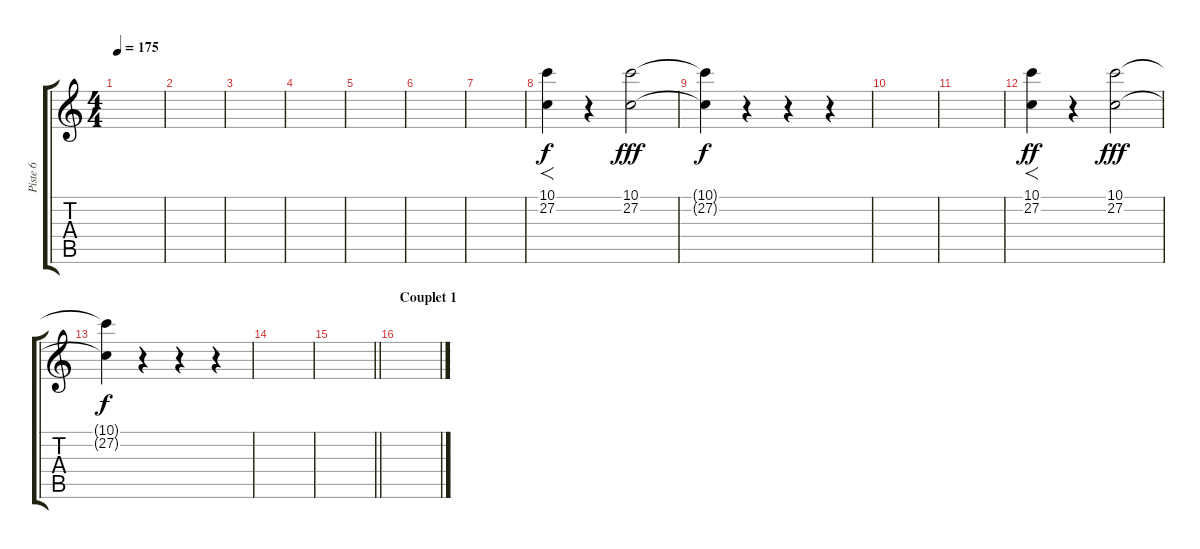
\track ("Piste 6" "Piste 6") {instrument lead2sawtooth}
\staff {score tabs}
\tuning (D4 A3 F3 C3 G2 C2) {hide}
\ts (4 4)
\tempo 175
\clef g2
\ks c
|
|
|
|
|
|
|
(10.1 27.2).4{f} r.4{volume 0} (10.1 27.2).2{dy fff volume 12} |
(10.1{t} 27.2{t}).4{dy f} r.4 r.4 r.4 |
|
|
(10.1 27.2).4{f dy ff} r.4{volume 0} (10.1 27.2).2{dy fff volume 12} |
(10.1{t} 27.2{t}).4{dy f} r.4 r.4 r.4 |
|
\barLineRight lightlight
|
\section ("" "Couplet 1")
